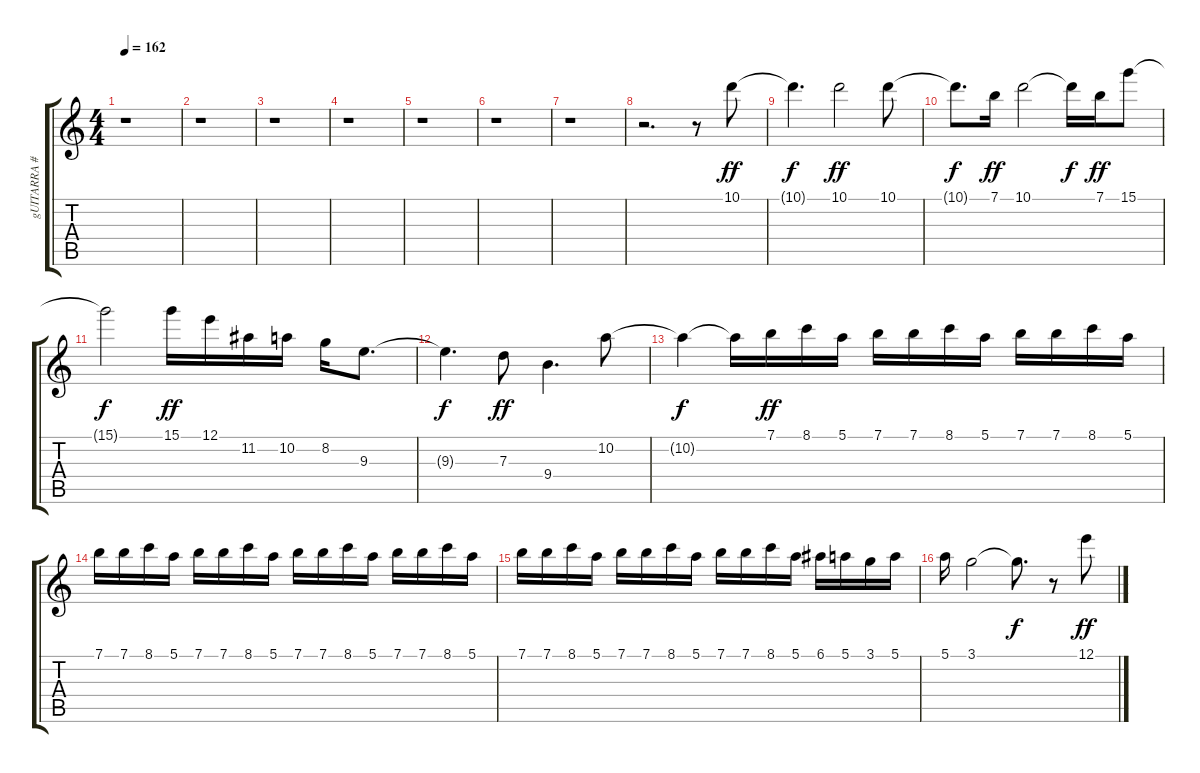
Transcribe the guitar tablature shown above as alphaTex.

\track ("gUITARRA #2 bIS" "gUITARRA #") {instrument overdrivenguitar}
\staff {score tabs}
\tuning (E4 B3 G3 D3 A2 E2) {hide}
\ts (4 4)
\tempo 162
\clef g2
\ks c
r.1{dy ff} |
r.1 |
r.1 |
r.1 |
r.1 |
r.1 |
r.1 |
r.2{d} r.8 10.1.8 |
10.1{t}.4{d dy f} 10.1.2{dy ff} 10.1.8 |
10.1{t}.8{d dy f} 7.1.16{dy ff} 10.1.2 10.1{t}.16{dy f} 7.1.16{dy ff} 15.1.8 |
15.1{t}.2{dy f} 15.1.16{dy ff} 12.1.16 11.2.16 10.2.16 8.2.16 9.3.8{d} |
9.3{t}.4{d dy f} 7.3.8{dy ff} 9.4.4{d} 10.2.8 |
10.2{t}.4{dy f} 10.2{t}.16 7.1.16{dy ff} 8.1.16 5.1.16 7.1.16 7.1.16 8.1.16 5.1.16 7.1.16 7.1.16 8.1.16 5.1.16 |
7.1.16 7.1.16 8.1.16 5.1.16 7.1.16 7.1.16 8.1.16 5.1.16 7.1.16 7.1.16 8.1.16 5.1.16 7.1.16 7.1.16 8.1.16 5.1.16 |
7.1.16 7.1.16 8.1.16 5.1.16 7.1.16 7.1.16 8.1.16 5.1.16 7.1.16 7.1.16 8.1.16 5.1.16 6.1.16 5.1.16 3.1.16 5.1.16 |
5.1.16 3.1.2 3.1{t}.8{d dy f} r.8 12.1.8{dy ff}
